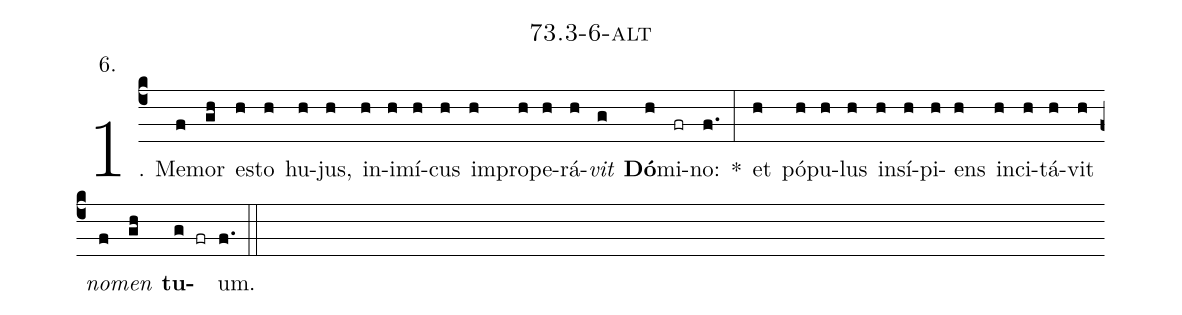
name: 73.3-6-alt;
annotation: 6.;
%%
(c4)1. Me(f)mor(gh) es(h)to(h) hu(h)jus,(h) in(h)i(h)mí(h)cus(h) im(h)pro(h)pe(h)rá(h)<i>vit</i>(g) <b>Dó</b>(h)mi(fr)no:(f.) *(:) et(h) pó(h)pu(h)lus(h) in(h)sí(h)pi(h)ens(h) in(h)ci(h)tá(h)vit(h) <i>no</i>(f)<i>men</i>(gh) <b>tu</b>(g fr)um.(f.) (::)


%E(h) u(h) o(f) u(gh) a(g) e.(f.) (::)
